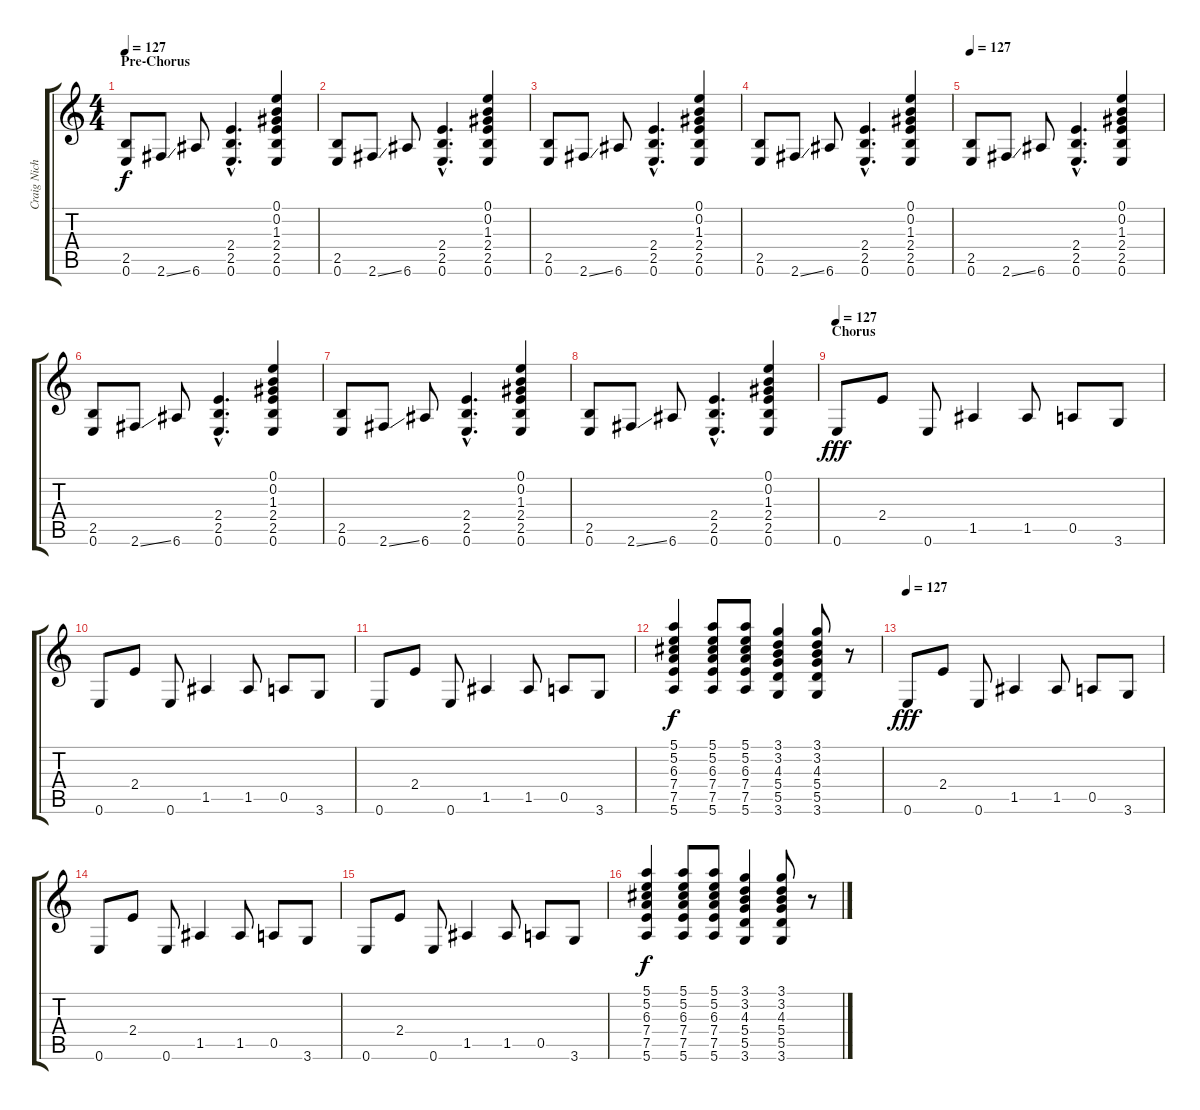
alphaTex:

\track ("Craig Nicholls 1" "Craig Nich") {instrument distortionguitar}
\staff {score tabs}
\tuning (E4 B3 G3 D3 A2 E2) {hide}
\ts (4 4)
\section ("" "Pre-Chorus")
\tempo 127
\clef g2
\ks c
(2.5 0.6).8{dy f volume 13} 2.6{ss}.8 6.6.8 (2.4{hac} 2.5{hac} 0.6{hac}).4{d} (0.1 0.2 1.3 2.4 2.5 0.6).4 |
(2.5 0.6).8 2.6{ss}.8 6.6.8 (2.4{hac} 2.5{hac} 0.6{hac}).4{d} (0.1 0.2 1.3 2.4 2.5 0.6).4 |
(2.5 0.6).8 2.6{ss}.8 6.6.8 (2.4{hac} 2.5{hac} 0.6{hac}).4{d} (0.1 0.2 1.3 2.4 2.5 0.6).4 |
(2.5 0.6).8 2.6{ss}.8 6.6.8 (2.4{hac} 2.5{hac} 0.6{hac}).4{d} (0.1 0.2 1.3 2.4 2.5 0.6).4 |
\tempo 127
(2.5 0.6).8 2.6{ss}.8 6.6.8 (2.4{hac} 2.5{hac} 0.6{hac}).4{d} (0.1 0.2 1.3 2.4 2.5 0.6).4 |
(2.5 0.6).8 2.6{ss}.8 6.6.8 (2.4{hac} 2.5{hac} 0.6{hac}).4{d} (0.1 0.2 1.3 2.4 2.5 0.6).4 |
(2.5 0.6).8 2.6{ss}.8 6.6.8 (2.4{hac} 2.5{hac} 0.6{hac}).4{d} (0.1 0.2 1.3 2.4 2.5 0.6).4 |
(2.5 0.6).8 2.6{ss}.8 6.6.8 (2.4{hac} 2.5{hac} 0.6{hac}).4{d} (0.1 0.2 1.3 2.4 2.5 0.6).4 |
\section ("" "Chorus ")
\tempo 127
0.6.8{dy fff volume 16} 2.4.8 0.6.8 1.5.4 1.5.8 0.5.8 3.6.8 |
0.6.8 2.4.8 0.6.8 1.5.4 1.5.8 0.5.8 3.6.8 |
0.6.8 2.4.8 0.6.8 1.5.4 1.5.8 0.5.8 3.6.8 |
(5.1 5.2 6.3 7.4 7.5 5.6).4{dy f volume 11 instrument distortionguitar} (5.1 5.2 6.3 7.4 7.5 5.6).8 (5.1 5.2 6.3 7.4 7.5 5.6).8 (3.1 3.2 4.3 5.4 5.5 3.6).4 (3.1 3.2 4.3 5.4 5.5 3.6).8 r.8 |
\tempo 127
0.6.8{dy fff volume 16} 2.4.8 0.6.8 1.5.4 1.5.8 0.5.8 3.6.8 |
0.6.8 2.4.8 0.6.8 1.5.4 1.5.8 0.5.8 3.6.8 |
0.6.8 2.4.8 0.6.8 1.5.4 1.5.8 0.5.8 3.6.8 |
(5.1 5.2 6.3 7.4 7.5 5.6).4{dy f volume 11 instrument distortionguitar} (5.1 5.2 6.3 7.4 7.5 5.6).8 (5.1 5.2 6.3 7.4 7.5 5.6).8 (3.1 3.2 4.3 5.4 5.5 3.6).4 (3.1 3.2 4.3 5.4 5.5 3.6).8 r.8
